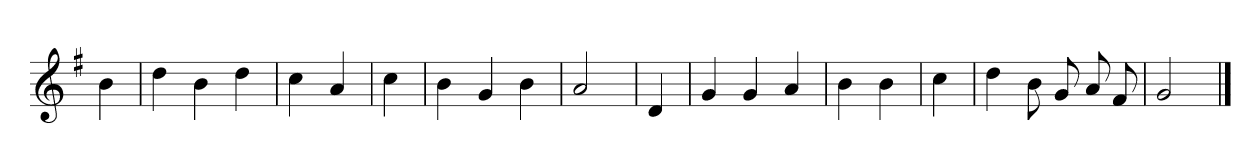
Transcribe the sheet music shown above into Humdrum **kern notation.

**kern
*part1
*staff1
*clefG2
*k[f#]
*G:
=
4b
=1
4dd
4b
4dd
=2
4cc
4a
=3
4cc
=4
4b
4g
4b
=5
2a
=6
4d
=7
4g
4g
4a
=8
4b
4b
=9
4cc
=10
4dd
8b
8g
8a
8f#
=11
2g
==
*-
